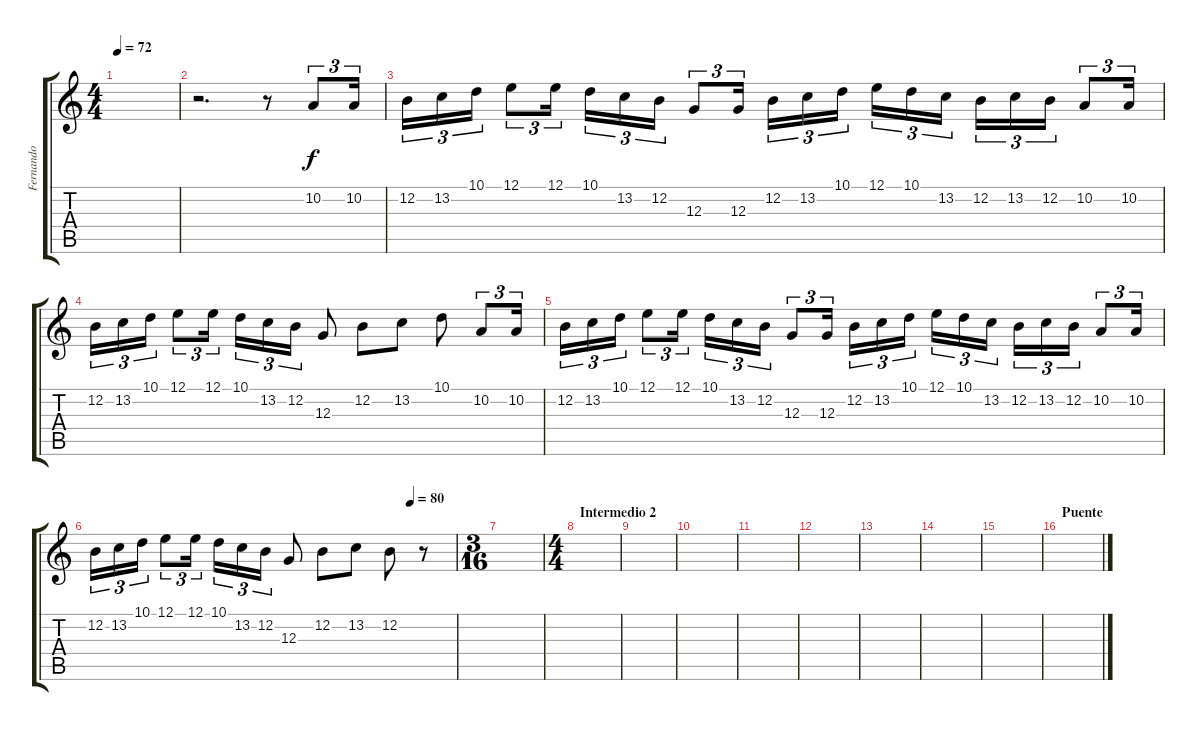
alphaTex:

\track ("Fernando" "Fernando") {instrument flute}
\staff {score tabs}
\tuning (E4 B3 G3 D3 A2 E2) {hide}
\ts (4 4)
\tempo 72
\clef g2
\ks c
|
r.2{d} r.8 10.2.8{tu (3 2)} 10.2.16{tu (3 2)} |
12.2.16{tu (3 2)} 13.2.16{tu (3 2)} 10.1.16{tu (3 2)} 12.1.8{tu (3 2)} 12.1.16{tu (3 2)} 10.1.16{tu (3 2)} 13.2.16{tu (3 2)} 12.2.16{tu (3 2)} 12.3.8{tu (3 2)} 12.3.16{tu (3 2)} 12.2.16{tu (3 2)} 13.2.16{tu (3 2)} 10.1.16{tu (3 2)} 12.1.16{tu (3 2)} 10.1.16{tu (3 2)} 13.2.16{tu (3 2)} 12.2.16{tu (3 2)} 13.2.16{tu (3 2)} 12.2.16{tu (3 2)} 10.2.8{tu (3 2)} 10.2.16{tu (3 2)} |
12.2.16{tu (3 2)} 13.2.16{tu (3 2)} 10.1.16{tu (3 2)} 12.1.8{tu (3 2)} 12.1.16{tu (3 2)} 10.1.16{tu (3 2)} 13.2.16{tu (3 2)} 12.2.16{tu (3 2)} 12.3.8 12.2.8 13.2.8 10.1.8 10.2.8{tu (3 2)} 10.2.16{tu (3 2)} |
12.2.16{tu (3 2)} 13.2.16{tu (3 2)} 10.1.16{tu (3 2)} 12.1.8{tu (3 2)} 12.1.16{tu (3 2)} 10.1.16{tu (3 2)} 13.2.16{tu (3 2)} 12.2.16{tu (3 2)} 12.3.8{tu (3 2)} 12.3.16{tu (3 2)} 12.2.16{tu (3 2)} 13.2.16{tu (3 2)} 10.1.16{tu (3 2)} 12.1.16{tu (3 2)} 10.1.16{tu (3 2)} 13.2.16{tu (3 2)} 12.2.16{tu (3 2)} 13.2.16{tu (3 2)} 12.2.16{tu (3 2)} 10.2.8{tu (3 2)} 10.2.16{tu (3 2)} |
\tempo (80 0.875)
12.2.16{tu (3 2)} 13.2.16{tu (3 2)} 10.1.16{tu (3 2)} 12.1.8{tu (3 2)} 12.1.16{tu (3 2)} 10.1.16{tu (3 2)} 13.2.16{tu (3 2)} 12.2.16{tu (3 2)} 12.3.8 12.2.8 13.2.8 12.2.8 r.8 |
\ts (3 16)
|
\ts (4 4)
\section ("" "Intermedio 2")
|
|
|
|
|
|
|
|
\section ("" "Puente")
